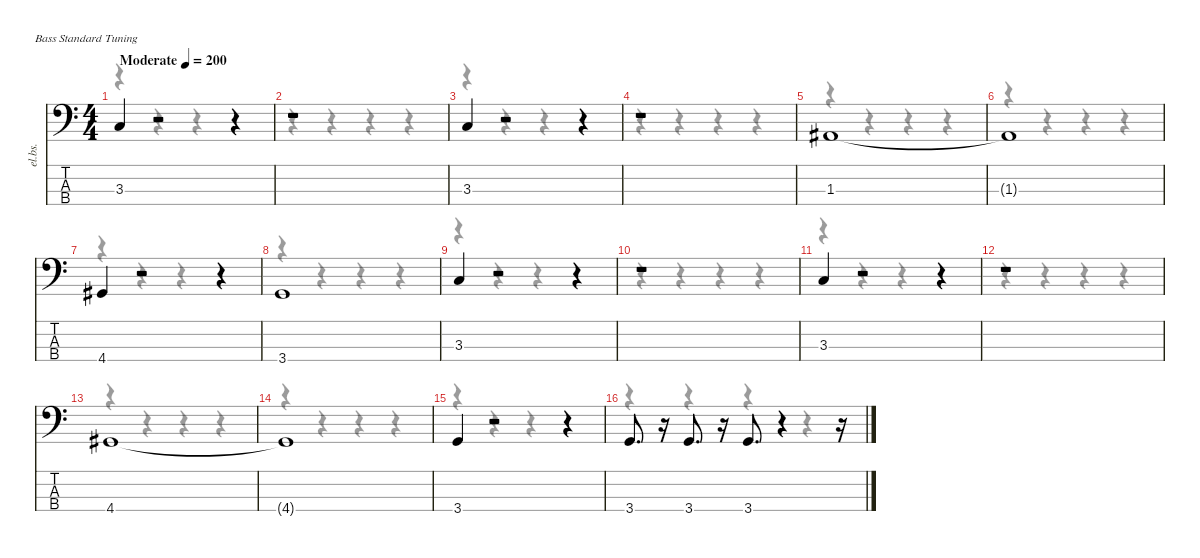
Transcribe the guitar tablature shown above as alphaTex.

\hideDynamics
\bracketExtendMode nobrackets
\otherSystemsTrackNameOrientation horizontal
\track ("Bass" "el.bs.") {instrument electricbassfinger}
\staff {score tabs}
\tuning (G2 D2 A1 E1)
\voice
\ts (4 4)
\beaming (8 2 2 2 2)
\scale
1.11646
\tempo (200 "Moderate")
\accidentals auto
\clef f4
\ottava regular
\simile none
\ks c
3.3.4{dy f instrument electricbassfinger} r.2 r.4 |
\scale
0.982592 r.1 |
\scale
0.982592 3.3.4 r.2 r.4 |
\scale
0.982592 r.1 |
\scale
0.953169 1.3{acc #}.1 |
\scale
0.982592 1.3{t acc #}.1 |
\scale
1.04928 4.4{acc #}.4 r.2 r.4 |
\scale
0.990143 3.4.1 |
\scale
0.990143 3.3.4 r.2 r.4 |
\scale
0.990143 r.1 |
\scale
0.990143 3.3.4 r.2 r.4 |
\scale
0.990143 r.1 |
\scale
1.05458 4.4{acc #}.1 |
\scale
0.995439 4.4{t acc #}.1 |
\scale
0.995439 3.4.4 r.2 r.4 |
\scale
1.0078 3.4.8{d} r.16 3.4.8{d} r.16 3.4.8{d} r.4 r.16
\voice
\clef f4
\ottava regular
\simile none
\ks c
r.4{dy mf} r.4 r.4 r.4 |
r.4 r.4 r.4 r.4 |
r.4 r.4 r.4 r.4 |
r.4 r.4 r.4 r.4 |
r.4 r.4 r.4 r.4 |
r.4 r.4 r.4 r.4 |
r.4 r.4 r.4 r.4 |
r.4 r.4 r.4 r.4 |
r.4 r.4 r.4 r.4 |
r.4 r.4 r.4 r.4 |
r.4 r.4 r.4 r.4 |
r.4 r.4 r.4 r.4 |
r.4 r.4 r.4 r.4 |
r.4 r.4 r.4 r.4 |
r.4 r.4 r.4 r.4 |
r.4 r.4 r.4 r.4
